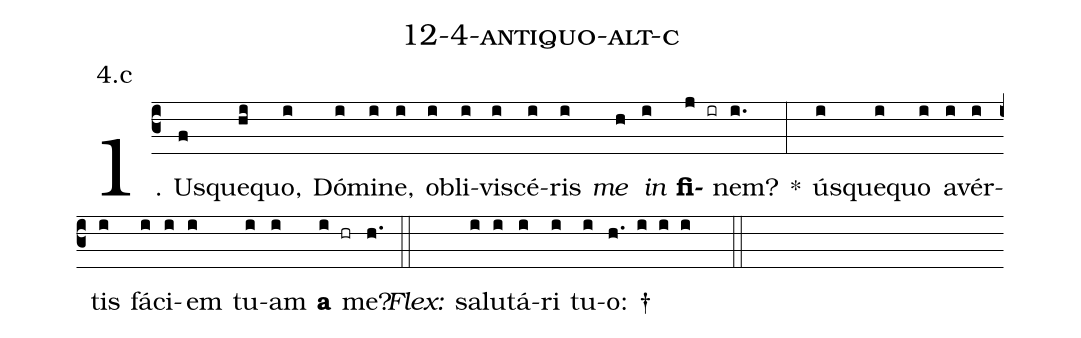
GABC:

name: 12-4-antiquo-alt-c;
annotation: 4.c;
%%
(c3)1. Us(f)que(hi)quo,(i) Dó(i)mi(i)ne,(i) ob(i)li(i)vi(i)scé(i)ris(i) <i>me</i>(h) <i>in</i>(i) <b>fi</b>(j ir)nem?(i.) *(:) ús(i)que(i)quo(i) a(i)vér(i)tis(i) fá(i)ci(i)em(i) tu(i)am(i) <b>a</b>(i hr) me?(h.) (::)
<i>Flex:</i>()  sa(i)lu(i)tá(i)ri(i) tu(i)o: †(h. i i i  ::)
